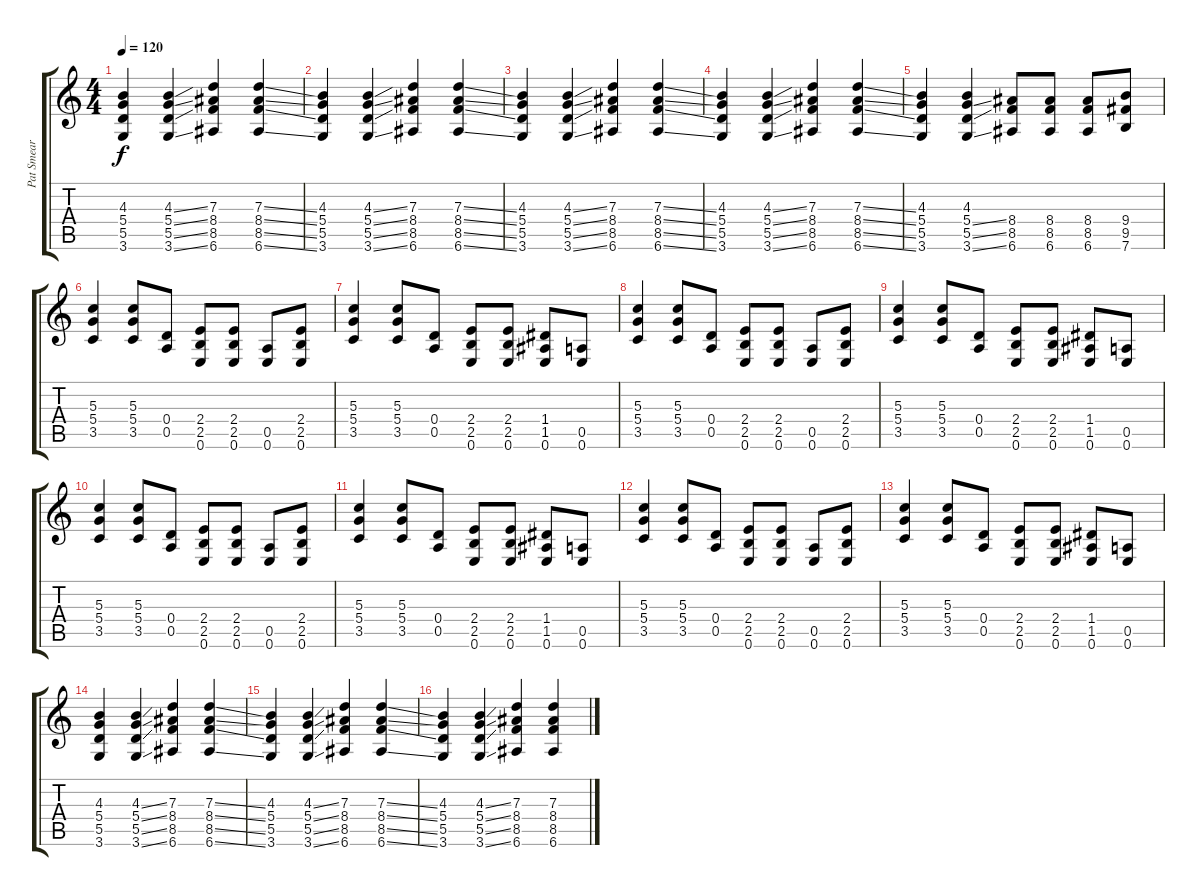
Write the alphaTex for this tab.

\track ("Pat Smear (Guitare)" "Pat Smear ") {instrument distortionguitar}
\staff {score tabs}
\tuning (E4 B3 G3 D3 A2 E2) {hide}
\ts (4 4)
\tempo 120
\clef g2
\ks c
(4.3 5.4 5.5 3.6).4{dy f} (4.3{ss} 5.4{ss} 5.5{ss} 3.6{ss}).4 (7.3 8.4 8.5 6.6).4 (7.3{ss} 8.4{ss} 8.5{ss} 6.6{ss}).4 |
(4.3 5.4 5.5 3.6).4 (4.3{ss} 5.4{ss} 5.5{ss} 3.6{ss}).4 (7.3 8.4 8.5 6.6).4 (7.3{ss} 8.4{ss} 8.5{ss} 6.6{ss}).4 |
(4.3 5.4 5.5 3.6).4 (4.3{ss} 5.4{ss} 5.5{ss} 3.6{ss}).4 (7.3 8.4 8.5 6.6).4 (7.3{ss} 8.4{ss} 8.5{ss} 6.6{ss}).4 |
(4.3 5.4 5.5 3.6).4 (4.3{ss} 5.4{ss} 5.5{ss} 3.6{ss}).4 (7.3 8.4 8.5 6.6).4 (7.3{ss} 8.4{ss} 8.5{ss} 6.6{ss}).4 |
(4.3 5.4 5.5 3.6).4 (4.3 5.4{ss} 5.5{ss} 3.6{ss}).4 (8.4 8.5 6.6).8 (8.4 8.5 6.6).8 (8.4 8.5 6.6).8 (9.4 9.5 7.6).8 |
(5.3 5.4 3.5).4 (5.3 5.4 3.5).8 (0.4 0.5).8 (2.4 2.5 0.6).8 (2.4 2.5 0.6).8 (0.5 0.6).8 (2.4 2.5 0.6).8 |
(5.3 5.4 3.5).4 (5.3 5.4 3.5).8 (0.4 0.5).8 (2.4 2.5 0.6).8 (2.4 2.5 0.6).8 (1.4 1.5 0.6).8 (0.5 0.6).8 |
(5.3 5.4 3.5).4 (5.3 5.4 3.5).8 (0.4 0.5).8 (2.4 2.5 0.6).8 (2.4 2.5 0.6).8 (0.5 0.6).8 (2.4 2.5 0.6).8 |
(5.3 5.4 3.5).4 (5.3 5.4 3.5).8 (0.4 0.5).8 (2.4 2.5 0.6).8 (2.4 2.5 0.6).8 (1.4 1.5 0.6).8 (0.5 0.6).8 |
(5.3 5.4 3.5).4 (5.3 5.4 3.5).8 (0.4 0.5).8 (2.4 2.5 0.6).8 (2.4 2.5 0.6).8 (0.5 0.6).8 (2.4 2.5 0.6).8 |
(5.3 5.4 3.5).4 (5.3 5.4 3.5).8 (0.4 0.5).8 (2.4 2.5 0.6).8 (2.4 2.5 0.6).8 (1.4 1.5 0.6).8 (0.5 0.6).8 |
(5.3 5.4 3.5).4 (5.3 5.4 3.5).8 (0.4 0.5).8 (2.4 2.5 0.6).8 (2.4 2.5 0.6).8 (0.5 0.6).8 (2.4 2.5 0.6).8 |
(5.3 5.4 3.5).4 (5.3 5.4 3.5).8 (0.4 0.5).8 (2.4 2.5 0.6).8 (2.4 2.5 0.6).8 (1.4 1.5 0.6).8 (0.5 0.6).8 |
(4.3 5.4 5.5 3.6).4 (4.3{ss} 5.4{ss} 5.5{ss} 3.6{ss}).4 (7.3 8.4 8.5 6.6).4 (7.3{ss} 8.4{ss} 8.5{ss} 6.6{ss}).4 |
(4.3 5.4 5.5 3.6).4 (4.3{ss} 5.4{ss} 5.5{ss} 3.6{ss}).4 (7.3 8.4 8.5 6.6).4 (7.3{ss} 8.4{ss} 8.5{ss} 6.6{ss}).4 |
(4.3 5.4 5.5 3.6).4 (4.3{ss} 5.4{ss} 5.5{ss} 3.6{ss}).4 (7.3 8.4 8.5 6.6).4 (7.3{ss} 8.4{ss} 8.5{ss} 6.6{ss}).4
